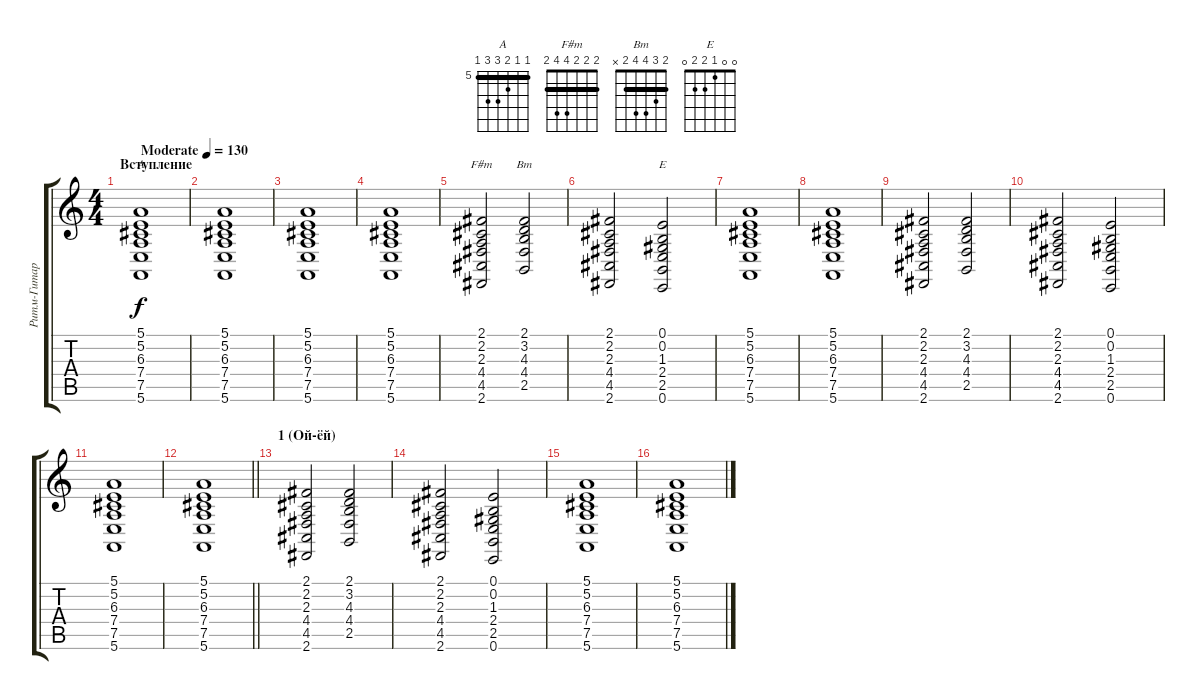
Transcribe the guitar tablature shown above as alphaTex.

\track ("Ритм-Гитара" "Ритм-Гитар") {instrument orchestralharp}
\staff {score tabs}
\tuning (E4 B3 G3 D3 A2 E2) {hide}
\chord ("A" 5 5 6 7 7 5) {firstfret 5 barre 5}
\chord ("F#m" 2 2 2 4 4 2) {barre 2}
\chord ("Bm" 2 3 4 4 2 x) {barre 2}
\chord ("E" 0 0 1 2 2 0)
\ts (4 4)
\section ("" "Вступление")
\tempo (130 "Moderate")
\clef g2
\ks c
(5.1 5.2 6.3 7.4 7.5 5.6).1{ch "A" dy f instrument orchestralharp} |
(5.1 5.2 6.3 7.4 7.5 5.6).1 |
(5.1 5.2 6.3 7.4 7.5 5.6).1 |
(5.1 5.2 6.3 7.4 7.5 5.6).1 |
(2.1 2.2 2.3 4.4 4.5 2.6).2{ch "F#m"} (2.1 3.2 4.3 4.4 2.5).2{ch "Bm"} |
(2.1 2.2 2.3 4.4 4.5 2.6).2 (0.1 0.2 1.3 2.4 2.5 0.6).2{ch "E"} |
(5.1 5.2 6.3 7.4 7.5 5.6).1 |
(5.1 5.2 6.3 7.4 7.5 5.6).1 |
(2.1 2.2 2.3 4.4 4.5 2.6).2 (2.1 3.2 4.3 4.4 2.5).2 |
(2.1 2.2 2.3 4.4 4.5 2.6).2 (0.1 0.2 1.3 2.4 2.5 0.6).2 |
(5.1 5.2 6.3 7.4 7.5 5.6).1 |
\barLineRight lightlight
(5.1 5.2 6.3 7.4 7.5 5.6).1 |
\section ("" "1 (Ой-ёй)")
(2.1 2.2 2.3 4.4 4.5 2.6).2 (2.1 3.2 4.3 4.4 2.5).2 |
(2.1 2.2 2.3 4.4 4.5 2.6).2 (0.1 0.2 1.3 2.4 2.5 0.6).2 |
(5.1 5.2 6.3 7.4 7.5 5.6).1 |
(5.1 5.2 6.3 7.4 7.5 5.6).1
